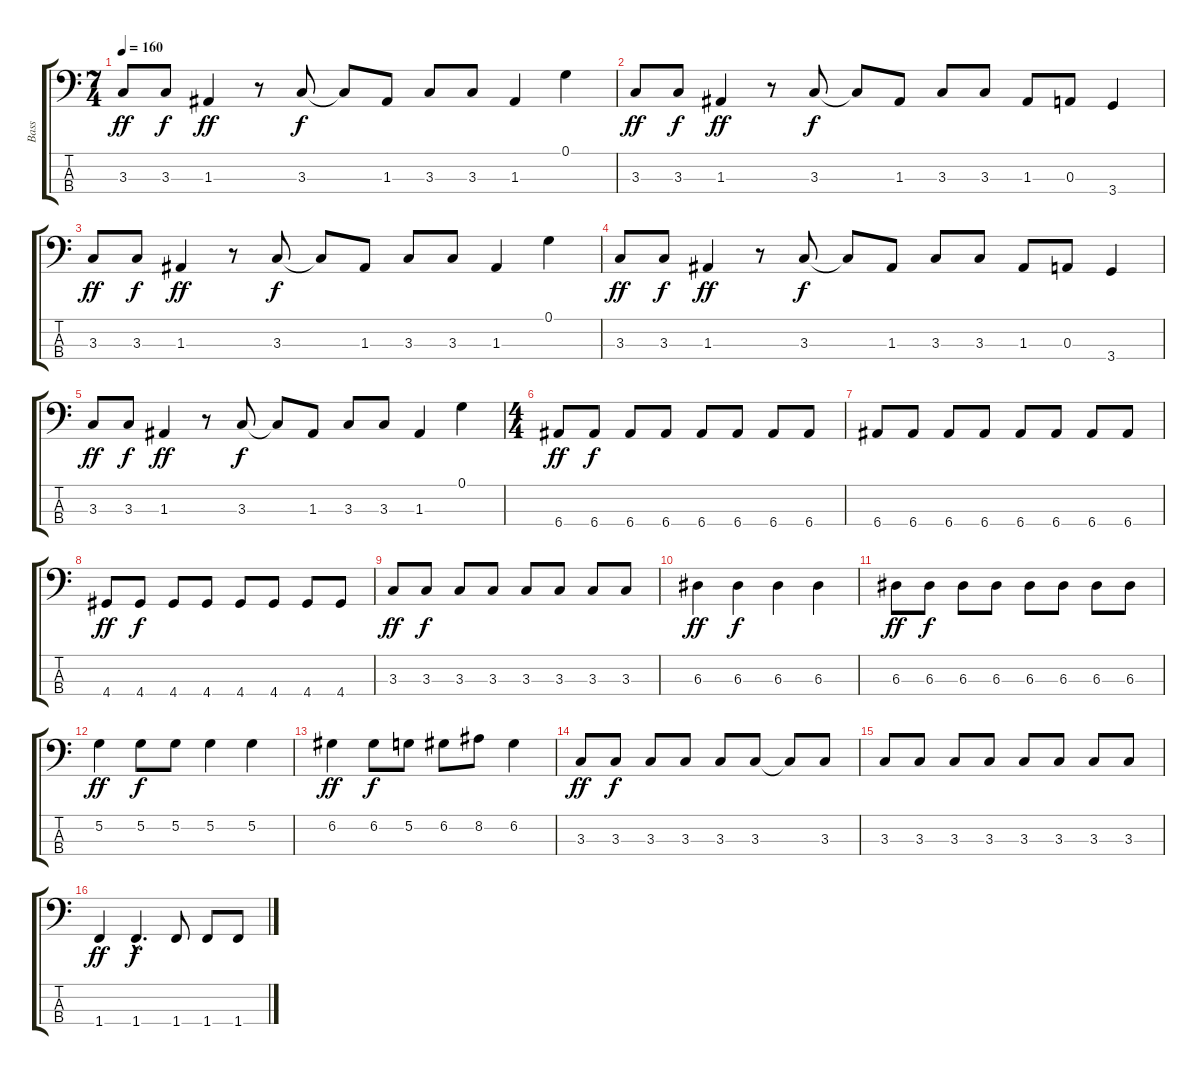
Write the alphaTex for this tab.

\track ("Bass" "Bass") {instrument electricbasspick}
\staff {score tabs}
\tuning (G2 D2 A1 E1) {hide}
\ts (7 4)
\tempo 160
\clef f4
\ks c
3.3.8{dy ff} 3.3.8{dy f} 1.3.4{dy ff} r.8 3.3.8{dy f} 3.3{t}.8 1.3.8 3.3.8 3.3.8 1.3.4 0.1.4 |
3.3.8{dy ff} 3.3.8{dy f} 1.3.4{dy ff} r.8 3.3.8{dy f} 3.3{t}.8 1.3.8 3.3.8 3.3.8 1.3.8 0.3.8 3.4.4 |
3.3.8{dy ff} 3.3.8{dy f} 1.3.4{dy ff} r.8 3.3.8{dy f} 3.3{t}.8 1.3.8 3.3.8 3.3.8 1.3.4 0.1.4 |
3.3.8{dy ff} 3.3.8{dy f} 1.3.4{dy ff} r.8 3.3.8{dy f} 3.3{t}.8 1.3.8 3.3.8 3.3.8 1.3.8 0.3.8 3.4.4 |
3.3.8{dy ff} 3.3.8{dy f} 1.3.4{dy ff} r.8 3.3.8{dy f} 3.3{t}.8 1.3.8 3.3.8 3.3.8 1.3.4 0.1.4 |
\ts (4 4)
6.4.8{dy ff} 6.4.8{dy f} 6.4.8 6.4.8 6.4.8 6.4.8 6.4.8 6.4.8 |
6.4.8 6.4.8 6.4.8 6.4.8 6.4.8 6.4.8 6.4.8 6.4.8 |
4.4.8{dy ff} 4.4.8{dy f} 4.4.8 4.4.8 4.4.8 4.4.8 4.4.8 4.4.8 |
3.3.8{dy ff} 3.3.8{dy f} 3.3.8 3.3.8 3.3.8 3.3.8 3.3.8 3.3.8 |
6.3.4{dy ff} 6.3.4{dy f} 6.3.4 6.3.4 |
6.3.8{dy ff} 6.3.8{dy f} 6.3.8 6.3.8 6.3.8 6.3.8 6.3.8 6.3.8 |
5.2.4{dy ff} 5.2.8{dy f} 5.2.8 5.2.4 5.2.4 |
6.2.4{dy ff} 6.2.8{dy f} 5.2.8 6.2.8 8.2.8 6.2.4 |
3.3.8{dy ff} 3.3.8{dy f} 3.3.8 3.3.8 3.3.8 3.3.8 3.3{t}.8 3.3.8 |
3.3.8 3.3.8 3.3.8 3.3.8 3.3.8 3.3.8 3.3.8 3.3.8 |
1.4.4{dy ff} 1.4{hac}.4{d dy f} 1.4.8 1.4.8 1.4.8
